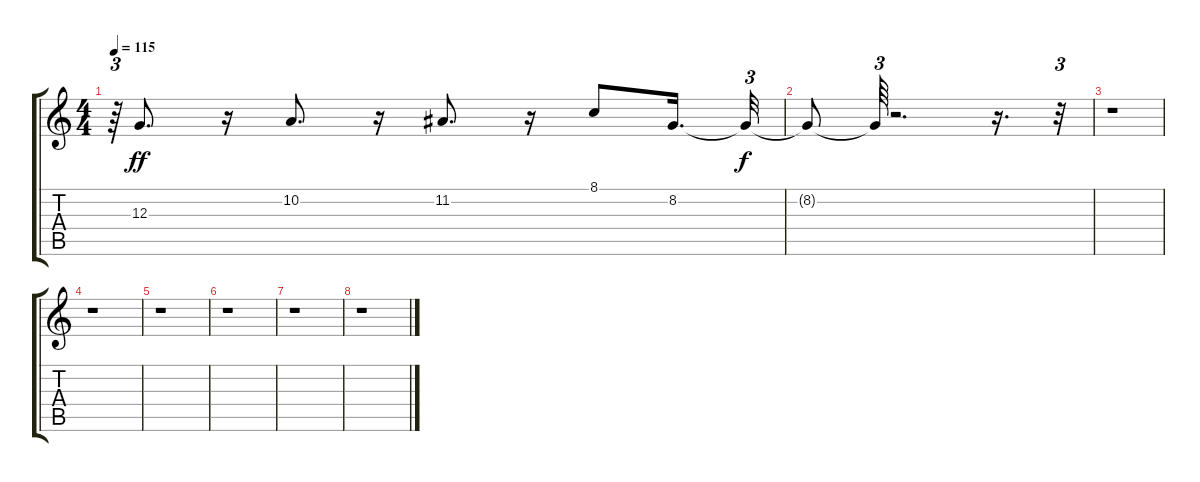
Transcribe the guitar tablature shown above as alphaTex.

\track "" {instrument vibraphone}
\staff {score tabs}
\tuning (E4 B3 G3 D3 A2 E2) {hide}
\ts (4 4)
\tempo 115
\clef g2
\ks c
r.64{tu (3 2) dy f} 12.3.8{d dy ff} r.16 10.2.8{d} r.16 11.2.8{d} r.16 8.1.8 8.2.16{d} 8.2{t}.32{tu (3 2) dy f} |
8.2{t}.8 8.2{t}.64{tu (3 2)} r.2{d} r.16{d} r.32{tu (3 2)} |
r.1 |
r.1 |
r.1 |
r.1 |
r.1 |
r.1
